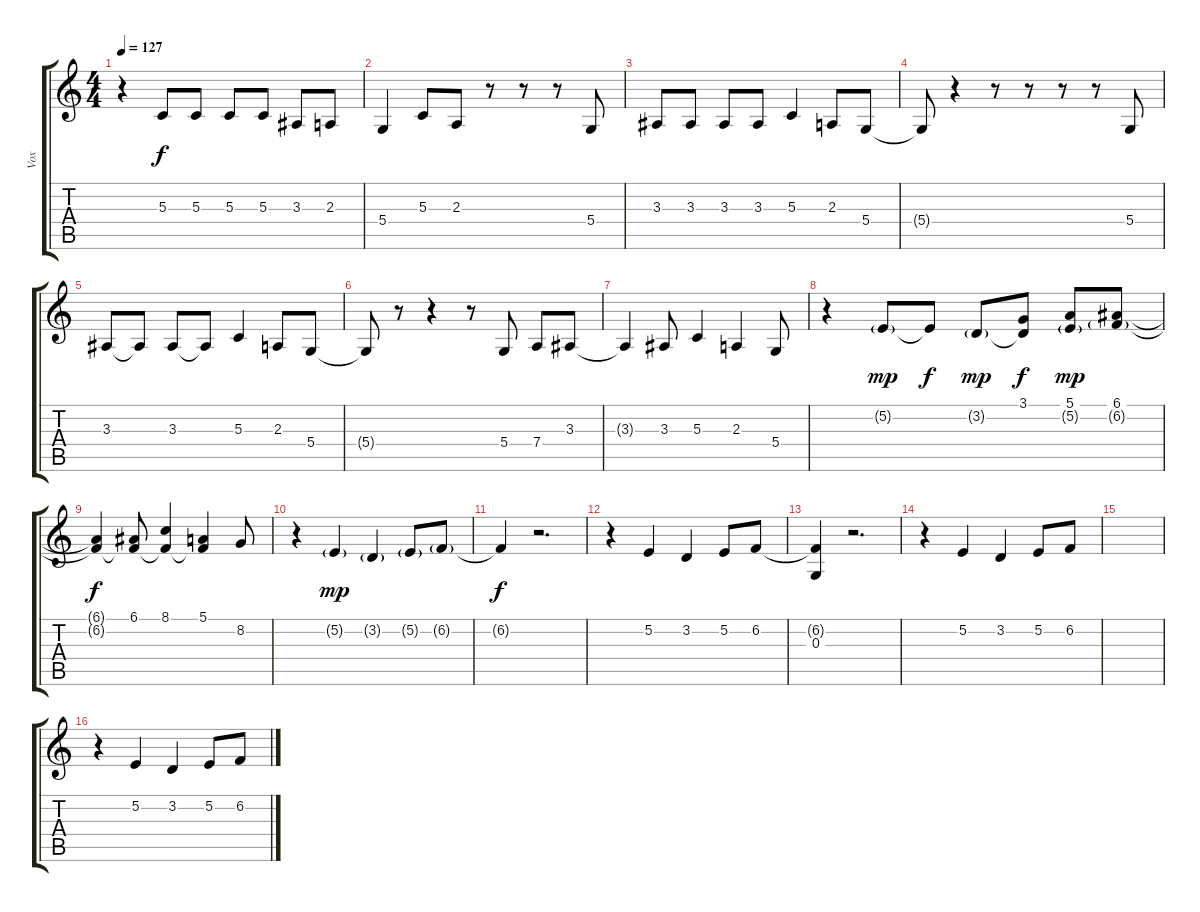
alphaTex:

\track ("Vox" "Vox") {instrument lead6voice}
\staff {score tabs}
\tuning (E4 B3 G3 D3 A2 E2) {hide}
\ts (4 4)
\tempo 127
\clef g2
\ks c
r.4{dy mp} 5.3.8{dy f} 5.3.8 5.3.8 5.3.8 3.3.8 2.3.8 |
5.4.4 5.3.8 2.3.8 r.8 r.8 r.8 5.4.8 |
3.3.8 3.3.8 3.3.8 3.3.8 5.3.4 2.3.8 5.4.8 |
5.4{t}.8 r.4 r.8 r.8 r.8 r.8 5.4.8 |
3.3.8 3.3{t}.8 3.3.8 3.3{t}.8 5.3.4 2.3.8 5.4.8 |
5.4{t}.8 r.8 r.4 r.8 5.4.8 7.4.8 3.3.8 |
3.3{t}.4 3.3.8 5.3.4 2.3.4 5.4.8 |
r.4 5.2{g}.8{dy mp} 5.2{t}.8{dy f} 3.2{g}.8{dy mp} (3.1 3.2{t}).8{dy f} (5.1 5.2{g}).8{dy mp} (6.1 6.2{g}).8 |
(6.1{t} 6.2{t}).4{dy f} (6.1 6.2{t}).8 (8.1 6.2{t}).4 (5.1 6.2{t}).4 8.2.8 |
r.4 5.2{g}.4{dy mp} 3.2{g}.4 5.2{g}.8 6.2{g}.8 |
6.2{t}.4{dy f} r.2{d} |
r.4 5.2.4 3.2.4 5.2.8 6.2.8 |
(6.2{t} 0.3).4 r.2{d} |
r.4 5.2.4 3.2.4 5.2.8 6.2.8 |
|
r.4 5.2.4 3.2.4 5.2.8 6.2.8
